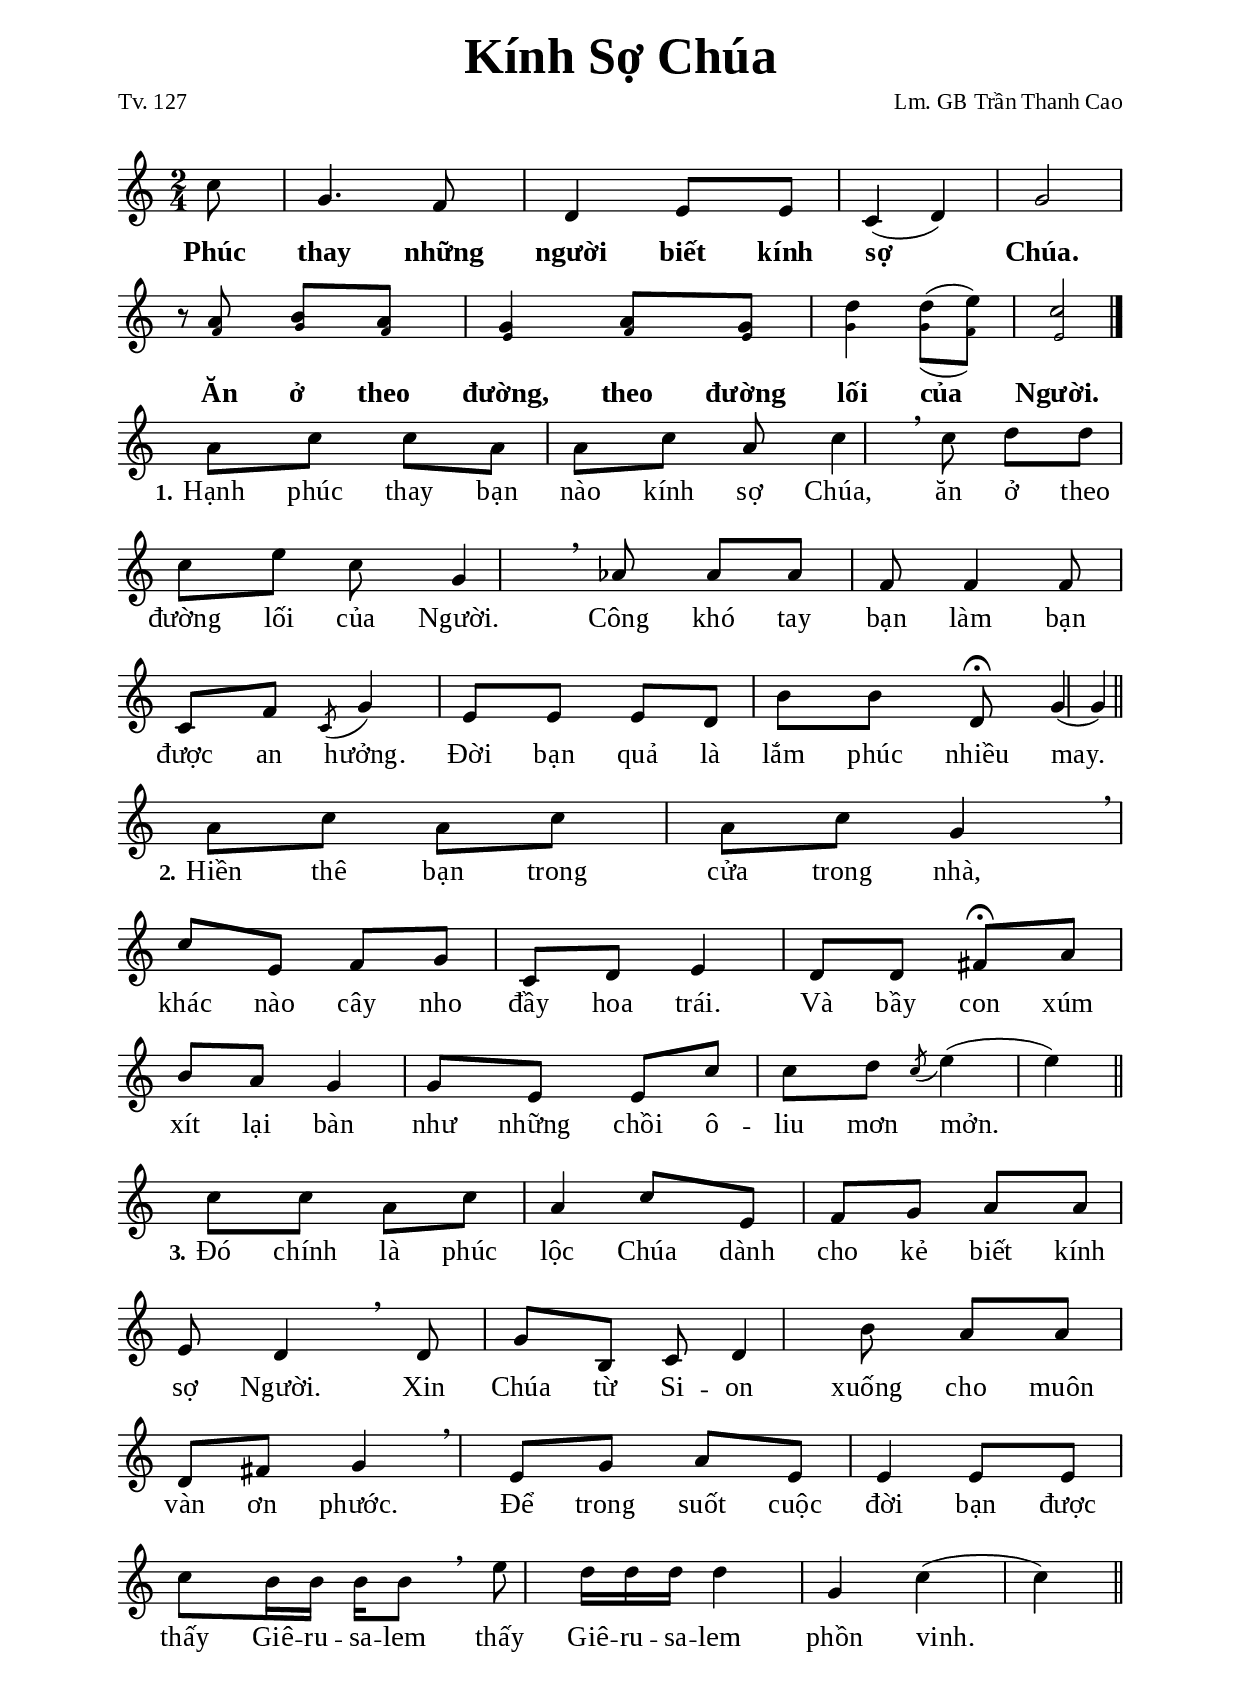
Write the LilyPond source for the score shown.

% Cài đặt chung
\version "2.22.1"
\include "english.ly"

\header {
  title = \markup { \fontsize #3 "Kính Sợ Chúa" }
  poet = "Tv. 127"
  composer = "Lm. GB Trần Thanh Cao"
  arranger = " "
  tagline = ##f
}

% Nhạc điệp khúc
nhacDiepKhucSop= \relative c'' {
  \partial 8 c8 |
  g4. f8 |
  d4 e8 e |
  c4 _(d) |
  g2 |
  r8 a8 b a |
  g4 a8 g |
  d'4 d8 ^(e) |
  c2 \bar "|."
}

nhacDiepKhucBas = \relative c' {
  \skip 8
  \skip 2
  \skip 2
  \skip 2
  \skip 2
  r8 f g f |
  e4 f8 e |
  g4 g8 _(f) |
  e2
}

% Nhạc phiên khúc
nhacPhienKhucMot = \relative c'' {
  a8 c c a a c a c4 \breathe
  c8 d d c e c g4 \breathe
  af8 af af f f4 f8 c f \acciaccatura c8 g'4
  e8 e e d b' b d, \fermata g4 (g) \bar "||"
}

nhacPhienKhucHai = \relative c'' {
  a8 c a c a c g4 \breathe
  c8 e, f g c, d e4
  d8 d fs \fermata a b a g4
  g8 e e c' c d \acciaccatura c8 e4 (e) \bar "||"
}

nhacPhienKhucBa = \relative c'' {
  c8 c a c a4 c8 e, f g a a e d4 \breathe
  d8 g b, c d4
  b'8 a a d, fs g4 \breathe
  e8 g a e e4
  e8 e c' b16 b b b8 \breathe
  e d16 d d d4 g, c (c) \bar "||"
}

% Lời điệp khúc
loiDiepKhuc = \lyricmode {
  Phúc thay những người biết kính sợ Chúa.
  Ăn ở theo đường, theo đường lối của Người.
}

% Lời phiên khúc
loiPhienKhucMot = \lyricmode {
  \set stanza = #"1."
  Hạnh phúc thay bạn nào kính sợ Chúa,
  ăn ở theo đường lối của Người.
  Công khó tay bạn làm bạn được an hưởng.
  Đời bạn quả là lắm phúc nhiều may.
}

loiPhienKhucHai = \lyricmode {
  \set stanza = #"2."
  Hiền thê bạn trong cửa trong nhà,
  khác nào cây nho đầy hoa trái.
  Và bầy con xúm xít lại bàn
  như những chồi ô -- liu mơn mởn.
}

loiPhienKhucBa = \lyricmode {
  \set stanza = #"3."
  Đó chính là phúc lộc Chúa dành cho kẻ biết kính sợ Người.
  Xin Chúa từ Si -- on xuống cho muôn vàn ơn phước.
  Để trong suốt cuộc đời bạn được thấy Giê -- ru -- sa -- lem
  thấy Giê -- ru -- sa -- lem phồn vinh.
}


% Dàn trang
\paper {
  #(set-paper-size "a4")
  top-margin = 10\mm
  bottom-margin = 10\mm
  left-margin = 20\mm
  right-margin = 20\mm
  indent = #0
  #(define fonts
    (make-pango-font-tree
      "Liberation Serif"
      "Liberation Serif"
      "Liberation Serif"
      (/ 20 20)))
  page-count = #1
  system-system-spacing = #'((basic-distance . 13))
  score-system-spacing = #'((basic-distance . 13))
}

% Thiết lập tông và nhịp
TongNhip = { \key c \major \time 2/4 }

% Đổi kích thước nốt cho bè phụ
notBePhu =
#(define-music-function (font-size music) (number? ly:music?)
   (for-some-music
     (lambda (m)
       (if (music-is-of-type? m 'rhythmic-event)
           (begin
             (set! (ly:music-property m 'tweaks)
                   (cons `(font-size . ,font-size)
                         (ly:music-property m 'tweaks)))
             #t)
           #f))
     music)
   music)

\score {
  \new ChoirStaff <<
    \new Staff = diepKhuc \with {
        \consists "Merge_rests_engraver"
        %\magnifyStaff #(magstep +1)
        printPartCombineTexts = ##f
      }
      <<
      \new Voice \TongNhip \partCombine 
        \nhacDiepKhucSop
        \notBePhu -3 { \nhacDiepKhucBas }
      \new NullVoice = nhacThamChieu \nhacDiepKhucSop
      \new Lyrics \lyricsto nhacThamChieu \loiDiepKhuc
      >>
  >>
  \layout {
    \override Lyrics.LyricText.font-series = #'bold
    \override Lyrics.LyricText.font-size = #+2
    \override Lyrics.LyricSpace.minimum-distance = #5
    \override Score.BarNumber.break-visibility = ##(#f #f #f)
    \override Score.SpacingSpanner.uniform-stretching = ##t
  }
}

\score {
  \new ChoirStaff <<
    \new Staff = phienKhuc \with {
        %\magnifyStaff #(magstep +1)
      }
      <<
      \new Voice = beSop {
        \key c \major \time 2/4 \nhacPhienKhucMot
      }
    >>
    \new Lyrics \lyricsto beSop \loiPhienKhucMot
  >>
  \layout {
    \override Staff.TimeSignature.transparent = ##t
    \override Lyrics.LyricText.font-size = #+2
    \override Lyrics.LyricSpace.minimum-distance = #4
    \override Score.BarNumber.break-visibility = ##(#f #f #f)
    \override Score.SpacingSpanner.uniform-stretching = ##t
    \set Score.barAlways = ##t
    \set Score.defaultBarType = ""
  } 
}

\score {
  \new ChoirStaff <<
    \new Staff = phienKhuc \with {
        %\magnifyStaff #(magstep +1)
      }
      <<
      \new Voice = beSop {
        \key c \major \time 2/4 \nhacPhienKhucHai
      }
    >>
    \new Lyrics \lyricsto beSop \loiPhienKhucHai
  >>
  \layout {
    \override Staff.TimeSignature.transparent = ##t
    \override Lyrics.LyricText.font-size = #+2
    \override Lyrics.LyricSpace.minimum-distance = #4
    \override Score.BarNumber.break-visibility = ##(#f #f #f)
    \override Score.SpacingSpanner.uniform-stretching = ##t
    \set Score.barAlways = ##t
    \set Score.defaultBarType = ""
  } 
}

\score {
  \new ChoirStaff <<
    \new Staff = phienKhuc \with {
        %\magnifyStaff #(magstep +1)
      }
      <<
      \new Voice = beSop {
        \key c \major \time 2/4 \nhacPhienKhucBa
      }
    >>
    \new Lyrics \lyricsto beSop \loiPhienKhucBa
  >>
  \layout {
    \override Staff.TimeSignature.transparent = ##t
    \override Lyrics.LyricText.font-size = #+2
    \override Lyrics.LyricSpace.minimum-distance = #4
    \override Score.BarNumber.break-visibility = ##(#f #f #f)
    \override Score.SpacingSpanner.uniform-stretching = ##t
    \set Score.barAlways = ##t
    \set Score.defaultBarType = ""
  } 
}
